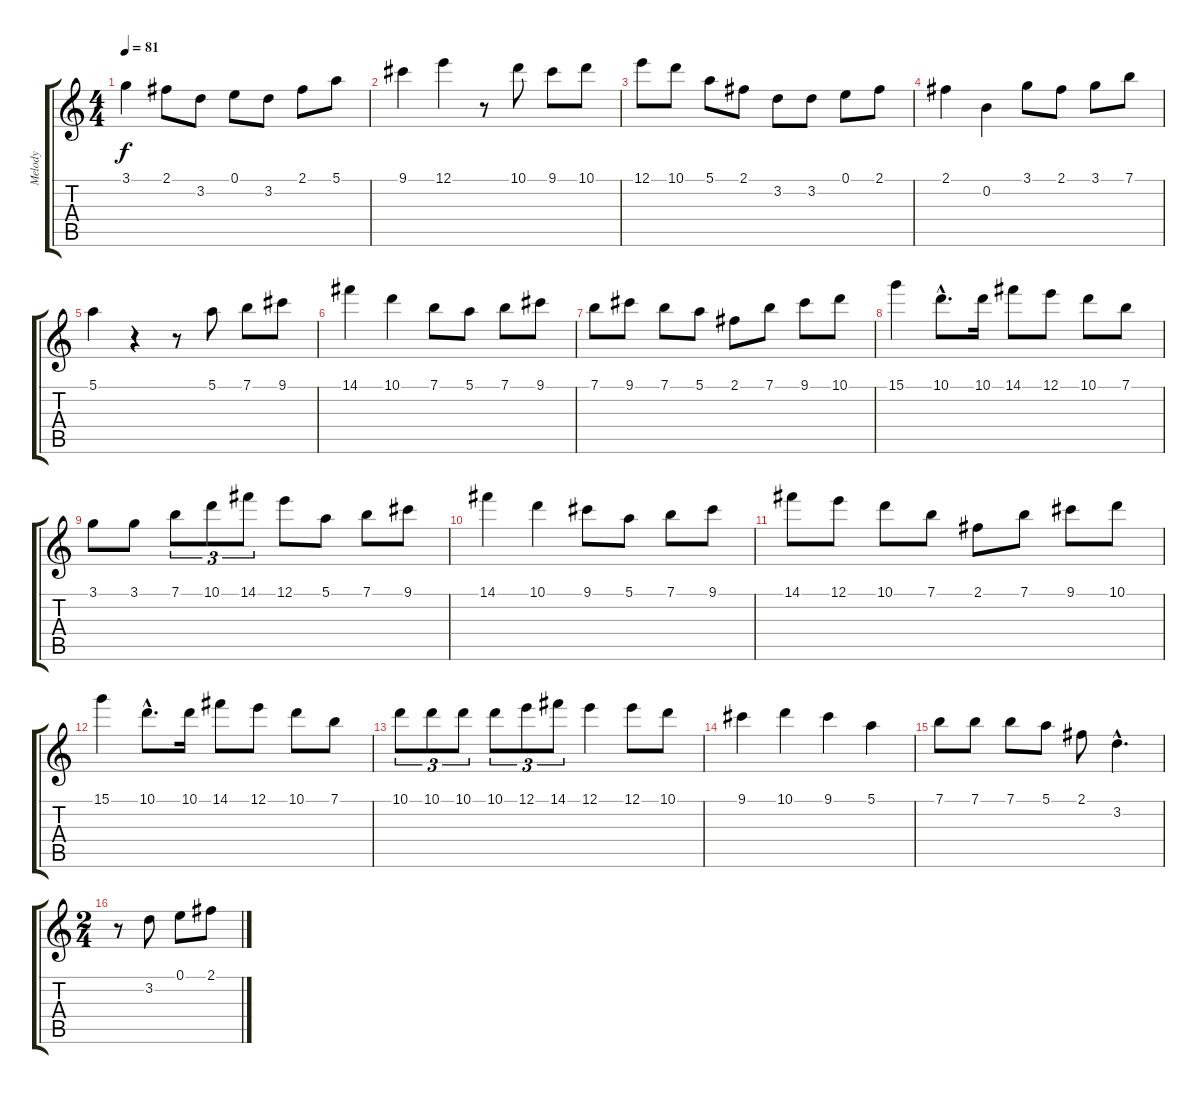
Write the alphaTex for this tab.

\track ("Melody" "Melody") {instrument acousticguitarsteel}
\staff {score tabs}
\tuning (E4 B3 G3 D3 A2 E2) {hide}
\ts (4 4)
\tempo 81
\clef g2
\ks c
3.1.4{dy f} 2.1.8 3.2.8 0.1.8 3.2.8 2.1.8 5.1.8 |
9.1.4 12.1.4 r.8 10.1.8 9.1.8 10.1.8 |
12.1.8 10.1.8 5.1.8 2.1.8 3.2.8 3.2.8 0.1.8 2.1.8 |
2.1.4 0.2.4 3.1.8 2.1.8 3.1.8 7.1.8 |
5.1.4 r.4 r.8 5.1.8 7.1.8 9.1.8 |
14.1.4 10.1.4 7.1.8 5.1.8 7.1.8 9.1.8 |
7.1.8 9.1.8 7.1.8 5.1.8 2.1.8 7.1.8 9.1.8 10.1.8 |
15.1.4 10.1{hac}.8{d} 10.1.16 14.1.8 12.1.8 10.1.8 7.1.8 |
3.1.8 3.1.8 7.1.8{tu (3 2)} 10.1.8{tu (3 2)} 14.1.8{tu (3 2)} 12.1.8 5.1.8 7.1.8 9.1.8 |
14.1.4 10.1.4 9.1.8 5.1.8 7.1.8 9.1.8 |
14.1.8 12.1.8 10.1.8 7.1.8 2.1.8 7.1.8 9.1.8 10.1.8 |
15.1.4 10.1{hac}.8{d} 10.1.16 14.1.8 12.1.8 10.1.8 7.1.8 |
10.1.8{tu (3 2)} 10.1.8{tu (3 2)} 10.1.8{tu (3 2)} 10.1.8{tu (3 2)} 12.1.8{tu (3 2)} 14.1.8{tu (3 2)} 12.1.4 12.1.8 10.1.8 |
9.1.4 10.1.4 9.1.4 5.1.4 |
7.1.8 7.1.8 7.1.8 5.1.8 2.1.8 3.2{hac}.4{d} |
\ts (2 4)
r.8 3.2.8 0.1.8 2.1.8
